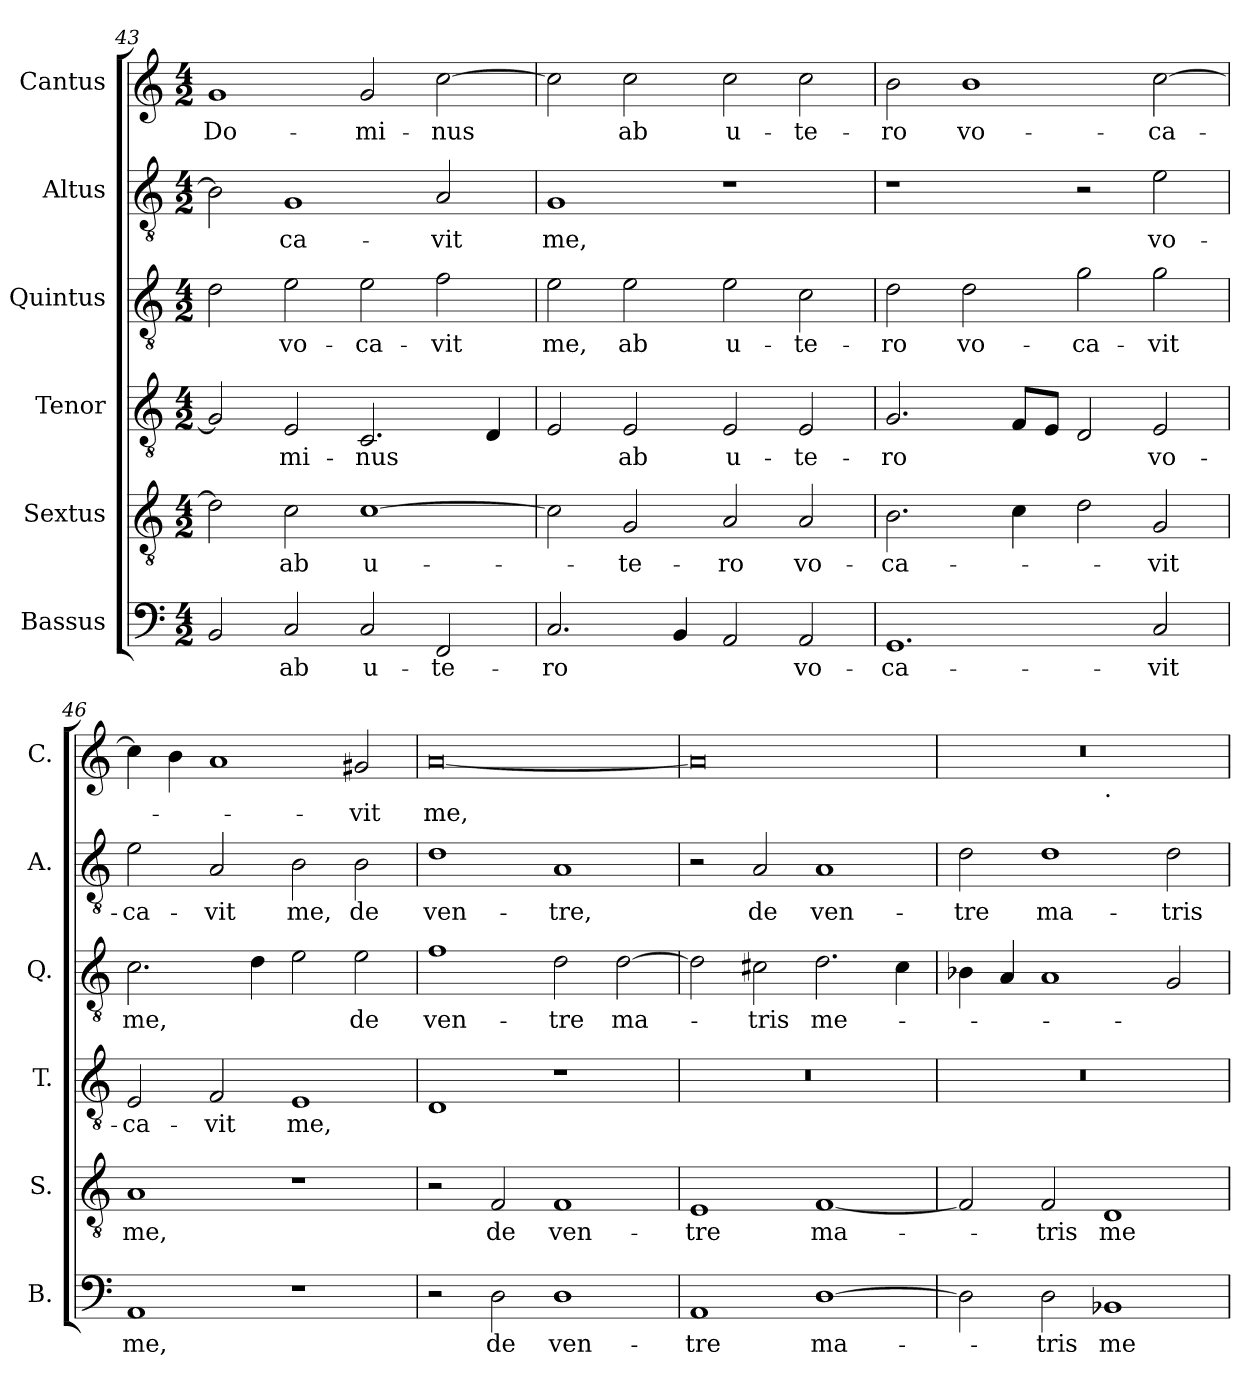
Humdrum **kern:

**kern	**text	**kern	**text	**kern	**text	**kern	**text	**kern	**text	**kern	**text
*part6	*part6	*part5	*part5	*part4	*part4	*part3	*part3	*part2	*part2	*part1	*part1
*staff6	*staff6	*staff5	*staff5	*staff4	*staff4	*staff3	*staff3	*staff2	*staff2	*staff1	*staff1
*I"Bassus	*	*I"Sextus	*	*I"Tenor	*	*I"Quintus	*	*I"Altus	*	*I"Cantus	*
*I'B.	*	*I'S.	*	*I'T.	*	*I'Q.	*	*I'A.	*	*I'C.	*
*clefF4	*	*clefGv2	*	*clefGv2	*	*clefGv2	*	*clefGv2	*	*clefG2	*
*k[]	*	*k[]	*	*k[]	*	*k[]	*	*k[]	*	*k[]	*
*M4/2	*	*M4/2	*	*M4/2	*	*M4/2	*	*M4/2	*	*M4/2	*
=43	=43	=43	=43	=43	=43	=43	=43	=43	=43	=43	=43
!	!	!	!	!	!	!	!	!	!	!	!LO:LY:b
2BB/	.	2d\]	.	2G/]	.	2d\	.	2B\]	.	1g	Do-
!	!LO:LY:b	!	!LO:LY:b	!	!LO:LY:b	!	!LO:LY:b	!	!LO:LY:b	!	!
2C/	ab	2c\	ab	2E/	-mi-	2e\	vo-	1G	-ca-	.	.
!	!LO:LY:b	!	!LO:LY:b	!	!LO:LY:b	!	!LO:LY:b	!	!	!	!LO:LY:b
2C/	u-	[1c	u-	2.C/	-nus	2e\	-ca-	.	.	2g/	-mi-
!	!LO:LY:b	!	!	!	!	!	!LO:LY:b	!	!LO:LY:b	!	!LO:LY:b
2FF/	-te-	.	.	.	.	2f\	-vit	2A/	-vit	[2cc\	-nus
.	.	.	.	4D/	.	.	.	.	.	.	.
=44	=44	=44	=44	=44	=44	=44	=44	=44	=44	=44	=44
!	!LO:LY:b	!	!	!	!	!	!LO:LY:b	!	!LO:LY:b	!	!
2.C/	-ro	2c\]	.	2E/	.	2e\	me,	1G	me,	2cc\]	.
!	!	!	!LO:LY:b	!	!LO:LY:b	!	!LO:LY:b	!	!	!	!LO:LY:b
.	.	2G/	-te-	2E/	ab	2e\	ab	.	.	2cc\	ab
4BB/	.	.	.	.	.	.	.	.	.	.	.
!	!	!	!LO:LY:b	!	!LO:LY:b	!	!LO:LY:b	!	!	!	!LO:LY:b
2AA/	.	2A/	-ro	2E/	u-	2e\	u-	1r	.	2cc\	u-
!	!LO:LY:b	!	!LO:LY:b	!	!LO:LY:b	!	!LO:LY:b	!	!	!	!LO:LY:b
2AA/	vo-	2A/	vo-	2E/	-te-	2c\	-te-	.	.	2cc\	-te-
=45	=45	=45	=45	=45	=45	=45	=45	=45	=45	=45	=45
!	!LO:LY:b	!	!LO:LY:b	!	!LO:LY:b	!	!LO:LY:b	!	!	!	!LO:LY:b
1.GG	-ca-	2.B\	-ca-	2.G/	-ro	2d\	-ro	1r	.	2b\	-ro
!	!	!	!	!	!	!	!LO:LY:b	!	!	!	!LO:LY:b
.	.	.	.	.	.	2d\	vo-	.	.	1b	vo-
.	.	4c\	.	8F/L	.	.	.	.	.	.	.
.	.	.	.	8E/J	.	.	.	.	.	.	.
!	!	!	!	!	!	!	!LO:LY:b	!	!	!	!
.	.	2d\	.	2D/	.	2g\	-ca-	2r	.	.	.
!	!LO:LY:b	!	!LO:LY:b	!	!LO:LY:b	!	!LO:LY:b	!	!LO:LY:b	!	!LO:LY:b
2C/	-vit	2G/	-vit	2E/	vo-	2g\	-vit	2e\	vo-	[2cc\	-ca-
=46	=46	=46	=46	=46	=46	=46	=46	=46	=46	=46	=46
!	!LO:LY:b	!	!LO:LY:b	!	!LO:LY:b	!	!LO:LY:b	!	!LO:LY:b	!	!
1AA	me,	1A	me,	2E/	-ca-	2.c\	me,	2e\	-ca-	4cc\]	.
.	.	.	.	.	.	.	.	.	.	4b\	.
!	!	!	!	!	!LO:LY:b	!	!	!	!LO:LY:b	!	!
.	.	.	.	2F/	-vit	.	.	2A/	-vit	1a	.
.	.	.	.	.	.	4d\	.	.	.	.	.
!	!	!	!	!	!LO:LY:b	!	!	!	!LO:LY:b	!	!
1r	.	1r	.	1E	me,	2e\	.	2B\	me,	.	.
!	!	!	!	!	!	!	!LO:LY:b	!	!LO:LY:b	!	!LO:LY:b
.	.	.	.	.	.	2e\	de	2B\	de	2g#X/	-vit
!!LO:PB:g=z
=47	=47	=47	=47	=47	=47	=47	=47	=47	=47	=47	=47
!	!	!	!	!	!	!	!LO:LY:b	!	!LO:LY:b	!	!LO:LY:b
2r	.	2r	.	1D	.	1f	ven-	1d	ven-	[0a	me,
!	!LO:LY:b	!	!LO:LY:b	!	!	!	!	!	!	!	!
2D\	de	2F/	de	.	.	.	.	.	.	.	.
!	!LO:LY:b	!	!LO:LY:b	!	!	!	!LO:LY:b	!	!LO:LY:b	!	!
1D	ven-	1F	ven-	1r	.	2d\	-tre	1A	-tre,	.	.
!	!	!	!	!	!	!	!LO:LY:b	!	!	!	!
.	.	.	.	.	.	[2d\	ma-	.	.	.	.
=48	=48	=48	=48	=48	=48	=48	=48	=48	=48	=48	=48
!	!LO:LY:b	!	!LO:LY:b	!	!	!	!	!	!	!	!
1AA	-tre	1E	-tre	0r	.	2d\]	.	2r	.	0a]	.
!	!	!	!	!	!	!	!LO:LY:b	!	!LO:LY:b	!	!
.	.	.	.	.	.	2c#X\	-tris	2A/	de	.	.
!	!LO:LY:b	!	!LO:LY:b	!	!	!	!LO:LY:b	!	!LO:LY:b	!	!
[1D	ma-	[1F	ma-	.	.	2.d\	me-	1A	ven-	.	.
.	.	.	.	.	.	4c#\	.	.	.	.	.
=49	=49	=49	=49	=49	=49	=49	=49	=49	=49	=49	=49
!	!	!	!	!	!	!	!	!	!LO:LY:b	!	!
*	*	*	*	*	*	*	*	*	*	*^	*
2D\]	.	2F/]	.	0r	.	4B-X\	.	2d\	-tre	0r	1ryy	.
.	.	.	.	.	.	4A/	.	.	.	.	.	.
!	!LO:LY:b	!	!LO:LY:b	!	!	!	!	!	!LO:LY:b	!	!	!
2D\	-tris	2F/	-tris	.	.	1A	.	1d	ma-	.	.	.
!	!	!	!	!	!	!	!	!	!	!	!LO:TX:b:t=.	!
!	!LO:LY:b	!	!LO:LY:b	!	!	!	!	!	!	!	!	!
1BB-X	me-	1D	me-	.	.	.	.	.	.	.	1ryy	.
!	!	!	!	!	!	!	!	!	!LO:LY:b	!	!	!
.	.	.	.	.	.	2G/	.	2d\	-tris	.	.	.
*	*	*	*	*	*	*	*	*	*	*v	*v	*
=	=	=	=	=	=	=	=	=	=	=	=
*-	*-	*-	*-	*-	*-	*-	*-	*-	*-	*-	*-
